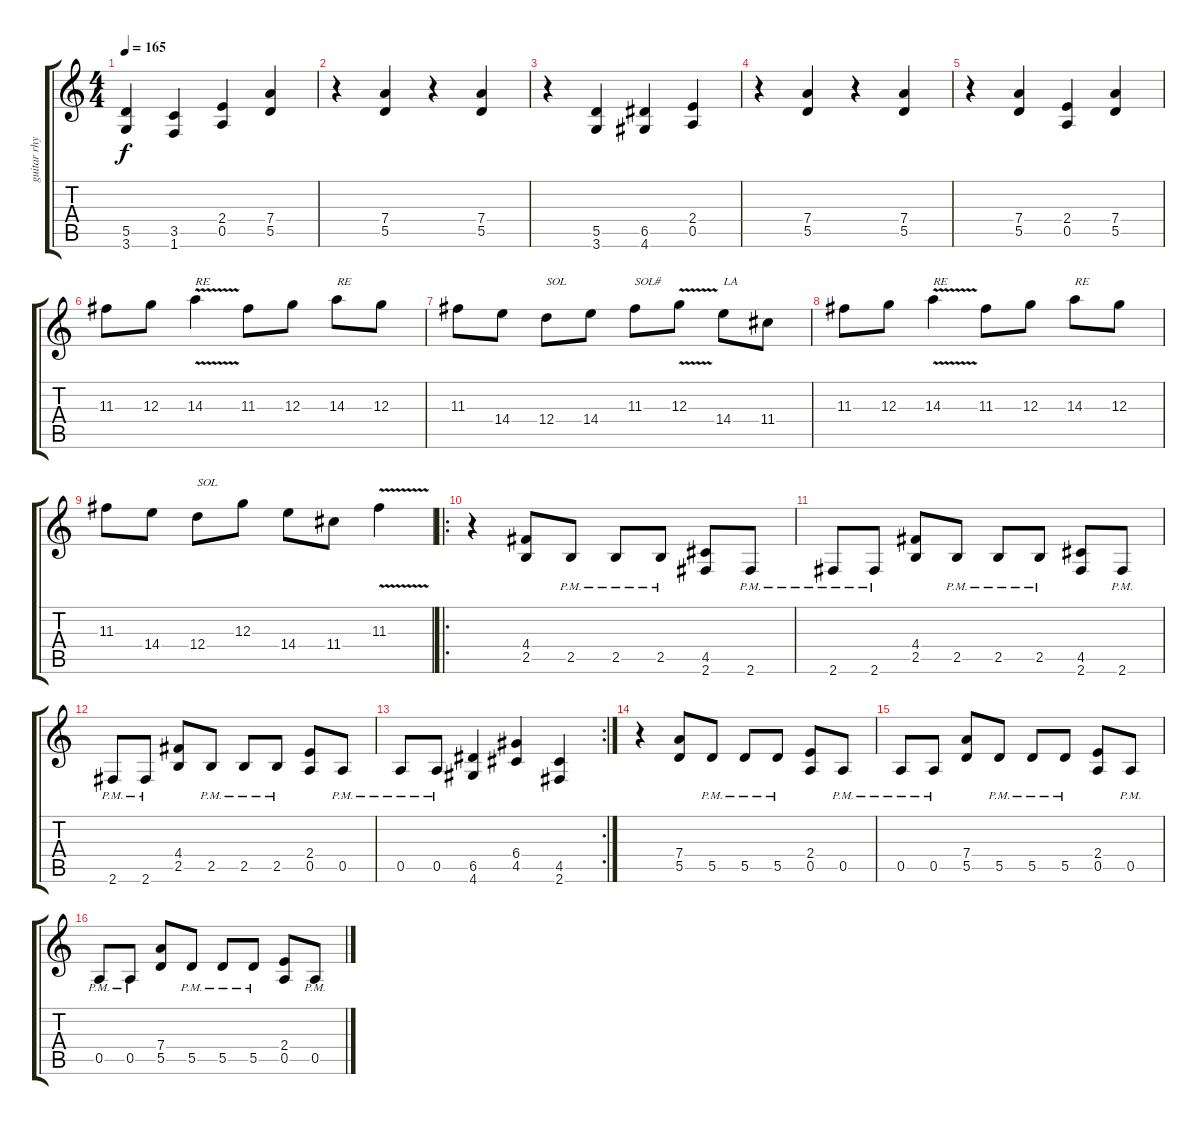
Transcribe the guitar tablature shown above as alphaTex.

\track ("guitar rhytm" "guitar rhy") {instrument overdrivenguitar}
\staff {score tabs}
\tuning (E4 B3 G3 D3 A2 E2) {hide}
\ts (4 4)
\tempo 165
\clef g2
\ks c
(5.5 3.6).4{dy f} (3.5 1.6).4 (2.4 0.5).4 (7.4 5.5).4 |
r.4 (7.4 5.5).4 r.4 (7.4 5.5).4 |
r.4 (5.5 3.6).4 (6.5 4.6).4 (2.4 0.5).4 |
r.4 (7.4 5.5).4 r.4 (7.4 5.5).4 |
r.4 (7.4 5.5).4 (2.4 0.5).4 (7.4 5.5).4 |
11.3.8 12.3.8 14.3{v}.4{txt "RE"} 11.3.8 12.3.8 14.3.8{txt "RE"} 12.3.8 |
11.3.8 14.4.8 12.4.8{txt "SOL"} 14.4.8 11.3.8{txt "SOL#"} 12.3{v}.8 14.4.8{txt "LA"} 11.4.8 |
11.3.8 12.3.8 14.3{v}.4{txt "RE"} 11.3.8 12.3.8 14.3.8{txt "RE"} 12.3.8 |
11.3.8 14.4.8 12.4.8{txt "SOL"} 12.3.8 14.4.8 11.4.8 11.3{v}.4 |
\ro
r.4 (4.4 2.5).8 2.5{pm}.8 2.5{pm}.8 2.5{pm}.8 (4.5 2.6).8 2.6{pm}.8 |
2.6{pm}.8 2.6{pm}.8 (4.4 2.5).8 2.5{pm}.8 2.5{pm}.8 2.5{pm}.8 (4.5 2.6).8 2.6{pm}.8 |
2.6{pm}.8 2.6{pm}.8 (4.4 2.5).8 2.5{pm}.8 2.5{pm}.8 2.5{pm}.8 (2.4 0.5).8 0.5{pm}.8 |
\rc 2
0.5{pm}.8 0.5{pm}.8 (6.5 4.6).4 (6.4 4.5).4 (4.5 2.6).4 |
r.4 (7.4 5.5).8 5.5{pm}.8 5.5{pm}.8 5.5{pm}.8 (2.4 0.5).8 0.5{pm}.8 |
0.5{pm}.8 0.5{pm}.8 (7.4 5.5).8 5.5{pm}.8 5.5{pm}.8 5.5{pm}.8 (2.4 0.5).8 0.5{pm}.8 |
0.5{pm}.8 0.5{pm}.8 (7.4 5.5).8 5.5{pm}.8 5.5{pm}.8 5.5{pm}.8 (2.4 0.5).8 0.5{pm}.8
